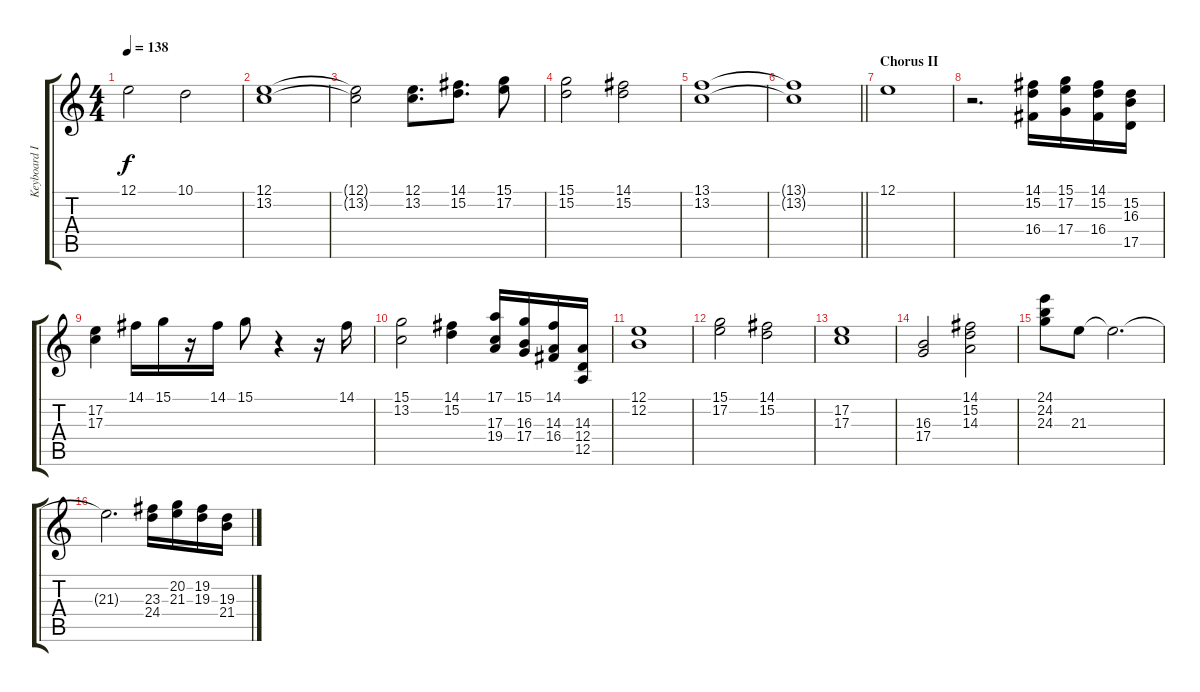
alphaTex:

\track ("Keyboard I" "Keyboard I") {instrument stringensemble1}
\staff {score tabs}
\tuning (E4 B3 G3 D3 A2 E2) {hide}
\ts (4 4)
\tempo 138
\clef g2
\ks c
12.1.2{dy f} 10.1.2 |
(12.1 13.2).1 |
(12.1{t} 13.2{t}).2 (12.1 13.2).8{d} (14.1 15.2).8{d} (15.1 17.2).8 |
(15.1 15.2).2 (14.1 15.2).2 |
(13.1 13.2).1 |
\barLineRight lightlight
(13.1{t} 13.2{t}).1 |
\section ("" "Chorus II")
12.1.1 |
r.2{d} (14.1 15.2 16.4).16 (15.1 17.2 17.4).16 (14.1 15.2 16.4).16 (15.2 16.3 17.5).16 |
(17.2 17.3).4 14.1.16 15.1.16 r.16 14.1.16 15.1.8 r.4 r.16 14.1.16 |
(15.1 13.2).2 (14.1 15.2).4 (17.1 17.3 19.4).16 (15.1 16.3 17.4).16 (14.1 14.3 16.4).16 (14.3 12.4 12.5).16 |
(12.1 12.2).1 |
(15.1 17.2).2 (14.1 15.2).2 |
(17.2 17.3).1 |
(16.3 17.4).2 (14.1 15.2 14.3).2 |
(24.1 24.2 24.3).8 21.3.8 21.3{t}.2{d} |
21.3{t}.2{d} (23.3 24.4).16 (20.2 21.3).16 (19.2 19.3).16 (19.3 21.4).16
